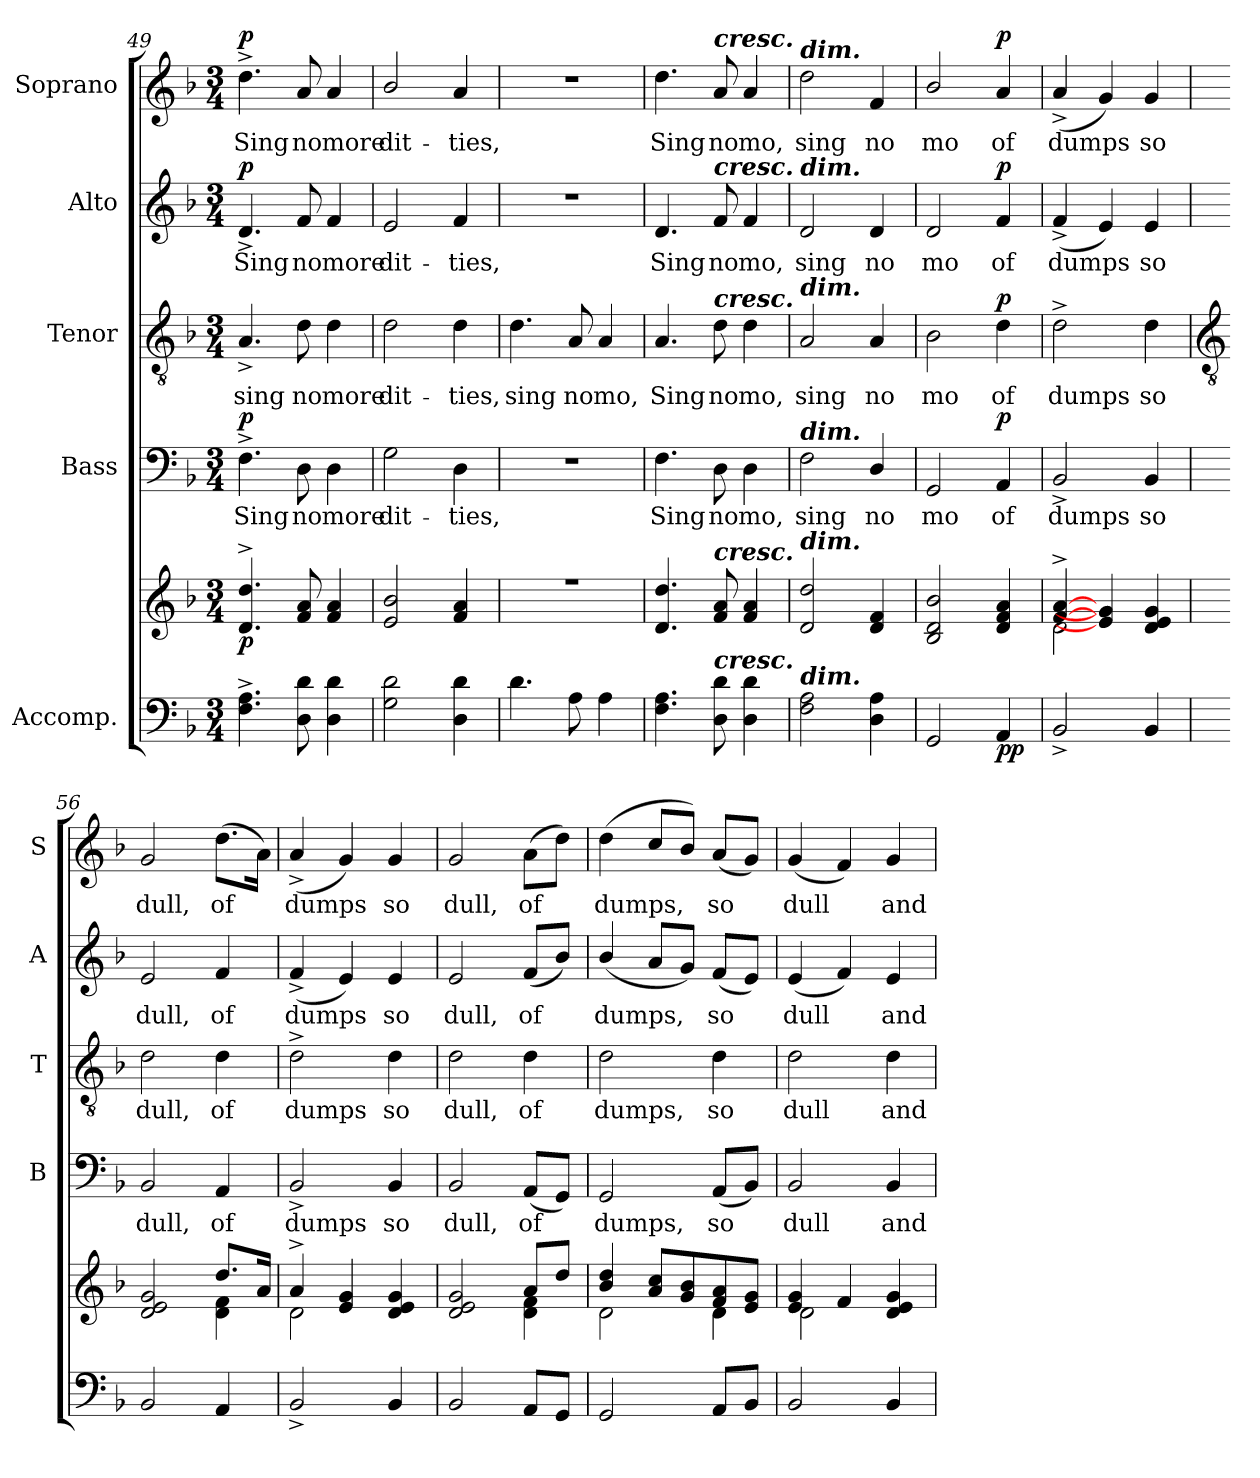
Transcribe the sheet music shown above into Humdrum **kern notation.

**kern	**kern	**dynam	**kern	**text	**dynam	**kern	**text	**dynam	**kern	**text	**dynam	**kern	**text	**dynam
*part5	*part5	*part5	*part4	*part4	*part4	*part3	*part3	*part3	*part2	*part2	*part2	*part1	*part1	*part1
*staff6	*staff5	*staff5/6	*staff4	*staff4	*staff4	*staff3	*staff3	*staff3	*staff2	*staff2	*staff2	*staff1	*staff1	*staff1
*I"Accomp.	*	*	*I"Bass	*	*	*I"Tenor	*	*	*I"Alto	*	*	*I"Soprano	*	*
*	*	*	*I'B	*	*	*I'T	*	*	*I'A	*	*	*I'S	*	*
*clefF4	*clefG2	*	*clefF4	*	*	*clefGv2	*	*	*clefG2	*	*	*clefG2	*	*
*k[b-]	*k[b-]	*	*k[b-]	*	*	*k[b-]	*	*	*k[b-]	*	*	*k[b-]	*	*
*F:	*F:	*	*F:	*	*	*F:	*	*	*F:	*	*	*F:	*	*
*M3/4	*M3/4	*	*M3/4	*	*	*M3/4	*	*	*M3/4	*	*	*M3/4	*	*
=49	=49	=49	=49	=49	=49	=49	=49	=49	=49	=49	=49	=49	=49	=49
*	*^	*	*	*	*	*	*	*	*	*	*	*	*	*
!	!	!LO:N:vis=1	!LO:DY:b	!	!LO:LY:b	!LO:DY:b	!	!LO:LY:b	!	!	!LO:LY:b	!LO:DY:b	!	!LO:LY:b	!LO:DY:b
4.F^ 4.A^	4.d/^ 4.dd/^	2.ryy	p	4.F^	Sing	p	4.A^	sing	.	4.d^	Sing	p	4.dd^	Sing	p
!	!	!	!	!	!LO:LY:b	!	!	!LO:LY:b	!	!	!LO:LY:b	!	!	!LO:LY:b	!
8D 8d	8f/ 8a/	.	.	8D	no	.	8d	no	.	8f	no	.	8a	no	.
!	!	!	!	!	!LO:LY:b	!	!	!LO:LY:b	!	!	!LO:LY:b	!	!	!LO:LY:b	!
4D 4d	4f/ 4a/	.	.	4D	more	.	4d	more	.	4f	more	.	4a	more	.
=50	=50	=50	=50	=50	=50	=50	=50	=50	=50	=50	=50	=50	=50	=50	=50
!	!	!LO:N:vis=1	!	!	!LO:LY:b	!	!	!LO:LY:b	!	!	!LO:LY:b	!	!	!LO:LY:b	!
2G 2d	2e/ 2b-/	2.ryy	.	2G	dit-	.	2d	dit-	.	2e	dit-	.	2b-/	dit-	.
!	!	!	!	!	!LO:LY:b	!	!	!LO:LY:b	!	!	!LO:LY:b	!	!	!LO:LY:b	!
4D 4d	4f/ 4a/	.	.	4D	-ties,	.	4d	-ties,	.	4f	-ties,	.	4a	-ties,	.
=51	=51	=51	=51	=51	=51	=51	=51	=51	=51	=51	=51	=51	=51	=51	=51
!	!LO:N:vis=1	!LO:N:vis=1	!	!LO:N:vis=1	!	!	!	!LO:LY:b	!	!LO:N:vis=1	!	!	!LO:N:vis=1	!	!
4.d	2.r	2.ryy	.	2.r	.	.	4.d	sing	.	2.r	.	.	2.r	.	.
!	!	!	!	!	!	!	!	!LO:LY:b	!	!	!	!	!	!	!
8A	.	.	.	.	.	.	8A	no	.	.	.	.	.	.	.
!	!	!	!	!	!	!	!	!LO:LY:b	!	!	!	!	!	!	!
4A	.	.	.	.	.	.	4A	mo,	.	.	.	.	.	.	.
=52	=52	=52	=52	=52	=52	=52	=52	=52	=52	=52	=52	=52	=52	=52	=52
!	!	!LO:N:vis=1	!	!	!LO:LY:b	!	!	!LO:LY:b	!	!	!LO:LY:b	!	!	!LO:LY:b	!
4.F 4.A	4.d/ 4.dd/	2.ryy	.	4.F	Sing	.	4.A	Sing	.	4.d	Sing	.	4.dd	Sing	.
!	!	!	!	!	!	!	!	!	!	!	!	!	!LO:TX:a:Bi:t=cresc.	!	!
!	!	!	!	!	!	!	!	!	!	!LO:TX:a:Bi:t=cresc.	!	!	!	!	!
!	!	!	!	!	!	!	!LO:TX:a:Bi:t=cresc.	!	!	!	!	!	!	!	!
!	!LO:TX:a:Bi:t=cresc.	!	!	!	!	!	!	!	!	!	!	!	!	!	!
!LO:TX:a:Bi:t=cresc.	!	!	!	!	!	!	!	!	!	!	!	!	!	!	!
!	!	!	!	!	!LO:LY:b	!	!	!LO:LY:b	!	!	!LO:LY:b	!	!	!LO:LY:b	!
8D 8d	8f/ 8a/	.	.	8D	no	.	8d	no	.	8f	no	.	8a	no	.
!	!	!	!	!	!LO:LY:b	!	!	!LO:LY:b	!	!	!LO:LY:b	!	!	!LO:LY:b	!
4D 4d	4f/ 4a/	.	.	4D	mo,	.	4d	mo,	.	4f	mo,	.	4a	mo,	.
=53	=53	=53	=53	=53	=53	=53	=53	=53	=53	=53	=53	=53	=53	=53	=53
!	!	!	!	!	!	!	!	!	!	!	!	!	!LO:TX:a:Bi:t=dim.	!	!
!	!	!	!	!	!	!	!	!	!	!LO:TX:a:Bi:t=dim.	!	!	!	!	!
!	!	!	!	!	!	!	!LO:TX:a:Bi:t=dim.	!	!	!	!	!	!	!	!
!	!	!	!	!LO:TX:a:Bi:t=dim.	!	!	!	!	!	!	!	!	!	!	!
!	!LO:TX:a:Bi:t=dim.	!	!	!	!	!	!	!	!	!	!	!	!	!	!
!LO:TX:a:Bi:t=dim.	!	!	!	!	!	!	!	!	!	!	!	!	!	!	!
!	!	!LO:N:vis=1	!	!	!LO:LY:b	!	!	!LO:LY:b	!	!	!LO:LY:b	!	!	!LO:LY:b	!
2F 2A	2d/ 2dd/	2.ryy	.	2F	sing	.	2A	sing	.	2d	sing	.	2dd	sing	.
!	!	!	!	!	!LO:LY:b	!	!	!LO:LY:b	!	!	!LO:LY:b	!	!	!LO:LY:b	!
4D 4A	4d/ 4f/	.	.	4D/	no	.	4A	no	.	4d	no	.	4f	no	.
=54	=54	=54	=54	=54	=54	=54	=54	=54	=54	=54	=54	=54	=54	=54	=54
!	!	!LO:N:vis=1	!	!	!LO:LY:b	!	!	!LO:LY:b	!	!	!LO:LY:b	!	!	!LO:LY:b	!
2GG	2B-/ 2d/ 2b-/	2.ryy	.	2GG	mo	.	2B-	mo	.	2d	mo	.	2b-/	mo	.
!	!	!	!LO:DY:b=2	!	!LO:LY:b	!	!	!LO:LY:b	!	!	!LO:LY:b	!	!	!LO:LY:b	!
!	!	!	!LO:DY:n=1:b	!	!	!LO:DY:b	!	!	!LO:DY:b	!	!	!LO:DY:b	!	!	!LO:DY:b
4AA	4d/ 4f/ 4a/	.	p p	4AA	of	p	4d	of	p	4f	of	p	4a	of	p
=55	=55	=55	=55	=55	=55	=55	=55	=55	=55	=55	=55	=55	=55	=55	=55
!	!	!	!	!	!LO:LY:b	!	!	!LO:LY:b	!	!	!LO:LY:b	!	!	!LO:LY:b	!
2BB-^	[4f/^ [4a/^	2d\	.	2BB-^	dumps	.	2d^	dumps	.	(<4f^	dumps	.	(<4a^	dumps	.
.	4e/] 4g/]	.	.	.	.	.	.	.	.	4e)	.	.	4g)	.	.
!	!	!	!	!	!LO:LY:b	!	!	!LO:LY:b	!	!	!LO:LY:b	!	!	!LO:LY:b	!
4BB-	4d/ 4e/ 4g/	4ryy	.	4BB-	so	.	4d	so	.	4e	so	.	4g	so	.
!!LO:LB:g=z
=56	=56	=56	=56	=56	=56	=56	=56	=56	=56	=56	=56	=56	=56	=56	=56
*	*	*	*	*	*	*	*clefGv2	*	*	*	*	*	*	*	*
!	!	!	!	!	!LO:LY:b	!	!	!LO:LY:b	!	!	!LO:LY:b	!	!	!LO:LY:b	!
2BB-	2d/ 2e/ 2g/	2ryy	.	2BB-	dull,	.	2d	dull,	.	2e	dull,	.	2g	dull,	.
!	!	!	!	!	!LO:LY:b	!	!	!LO:LY:b	!	!	!LO:LY:b	!	!	!LO:LY:b	!
4AA	8.dd/L	4d\ 4f\	.	4AA	of	.	4d	of	.	4f	of	.	(8.ddL	of	.
.	16a/J	.	.	.	.	.	.	.	.	.	.	.	16aJ)	.	.
=57	=57	=57	=57	=57	=57	=57	=57	=57	=57	=57	=57	=57	=57	=57	=57
!	!	!	!	!	!LO:LY:b	!	!	!LO:LY:b	!	!	!LO:LY:b	!	!	!LO:LY:b	!
2BB-^	4a^/	2d\	.	2BB-^	dumps	.	2d^	dumps	.	(<4f^	dumps	.	(<4a^	dumps	.
.	4e/ 4g/	.	.	.	.	.	.	.	.	4e)	.	.	4g)	.	.
!	!	!	!	!	!LO:LY:b	!	!	!LO:LY:b	!	!	!LO:LY:b	!	!	!LO:LY:b	!
4BB-	4d/ 4e/ 4g/	4ryy	.	4BB-	so	.	4d	so	.	4e	so	.	4g	so	.
=58	=58	=58	=58	=58	=58	=58	=58	=58	=58	=58	=58	=58	=58	=58	=58
!	!	!	!	!	!LO:LY:b	!	!	!LO:LY:b	!	!	!LO:LY:b	!	!	!LO:LY:b	!
2BB-	2d/ 2e/ 2g/	2ryy	.	2BB-	dull,	.	2d	dull,	.	2e	dull,	.	2g	dull,	.
!	!	!	!	!	!LO:LY:b	!	!	!LO:LY:b	!	!	!LO:LY:b	!	!	!LO:LY:b	!
8AAL	8a/L	4d\ 4f\	.	(<8AAL	of	.	4d	of	.	(8fL	of	.	(8aL	of	.
8GGJ	8dd/J	.	.	8GGJ)	.	.	.	.	.	8b-J)	.	.	8ddJ)	.	.
=59	=59	=59	=59	=59	=59	=59	=59	=59	=59	=59	=59	=59	=59	=59	=59
!	!	!	!	!	!LO:LY:b	!	!	!LO:LY:b	!	!	!LO:LY:b	!	!	!LO:LY:b	!
2GG	4b-/ 4dd/	2d\	.	2GG	dumps,	.	2d	dumps,	.	(<4b-/	dumps,	.	(>4dd	dumps,	.
.	8a/ 8cc/L	.	.	.	.	.	.	.	.	8aL	.	.	8ccL	.	.
.	8g/ 8b-/	.	.	.	.	.	.	.	.	8g/J)	.	.	8b-/J)	.	.
!	!	!	!	!	!LO:LY:b	!	!	!LO:LY:b	!	!	!LO:LY:b	!	!	!LO:LY:b	!
8AAL	8f/ 8a/	4d\	.	(<8AAL	so	.	4d	so	.	(<8fL	so	.	(<8aL	so	.
8BB-J	8e/ 8g/J	.	.	8BB-J)	.	.	.	.	.	8eJ)	.	.	8gJ)	.	.
=60	=60	=60	=60	=60	=60	=60	=60	=60	=60	=60	=60	=60	=60	=60	=60
!	!	!	!	!	!LO:LY:b	!	!	!LO:LY:b	!	!	!LO:LY:b	!	!	!LO:LY:b	!
2BB-	4e/ 4g/	2d\	.	2BB-	dull	.	2d	dull	.	(<4e	dull	.	(<4g	dull	.
.	4f/	.	.	.	.	.	.	.	.	4f)	.	.	4f)	.	.
!	!	!	!	!	!LO:LY:b	!	!	!LO:LY:b	!	!	!LO:LY:b	!	!	!LO:LY:b	!
4BB-	4d/ 4e/ 4g/	4ryy	.	4BB-	and	.	4d	and	.	4e	and	.	4g	and	.
*	*v	*v	*	*	*	*	*	*	*	*	*	*	*	*	*
=	=	=	=	=	=	=	=	=	=	=	=	=	=	=
*-	*-	*-	*-	*-	*-	*-	*-	*-	*-	*-	*-	*-	*-	*-
